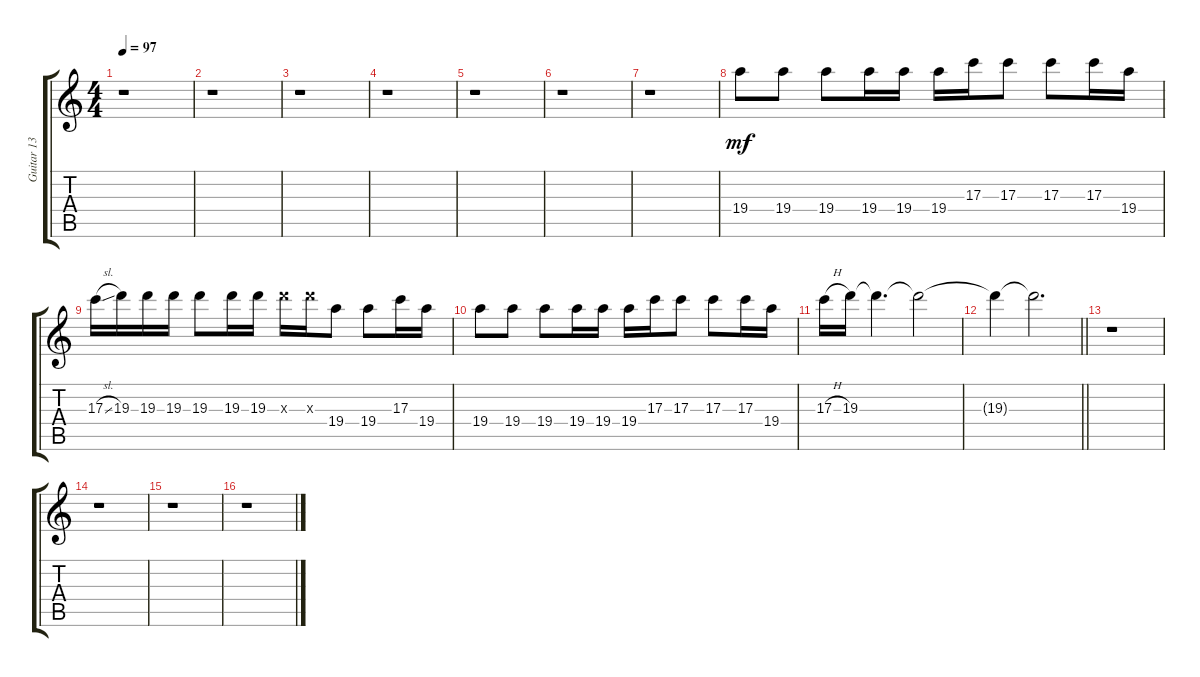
\track ("Guitar 13 (dist.)" "Guitar 13 ") {instrument distortionguitar}
\staff {score tabs}
\tuning (E4 B3 G3 D3 A2 E2) {hide}
\ts (4 4)
\tempo 97
\clef g2
\ks aminor
r.1{dy mf} |
r.1 |
r.1 |
r.1 |
r.1 |
r.1 |
r.1 |
19.4.8 19.4.8 19.4.8 19.4.16 19.4.16 19.4.16 17.3.16 17.3.8 17.3.8 17.3.16 19.4.16 |
17.3{sl}.16 19.3.16 19.3.16 19.3.16 19.3.8 19.3.16 19.3.16 19.3{x}.16 19.3{x}.16 19.4.8 19.4.8 17.3.16 19.4.16 |
19.4.8 19.4.8 19.4.8 19.4.16 19.4.16 19.4.16 17.3.16 17.3.8 17.3.8 17.3.16 19.4.16 |
17.3{h}.16 19.3.16 19.3{t}.4{d} 19.3{t}.2 |
\barLineRight lightlight
19.3{t}.4 19.3{t}.2{d instrument distortionguitar} |
r.1 |
r.1 |
r.1 |
r.1
